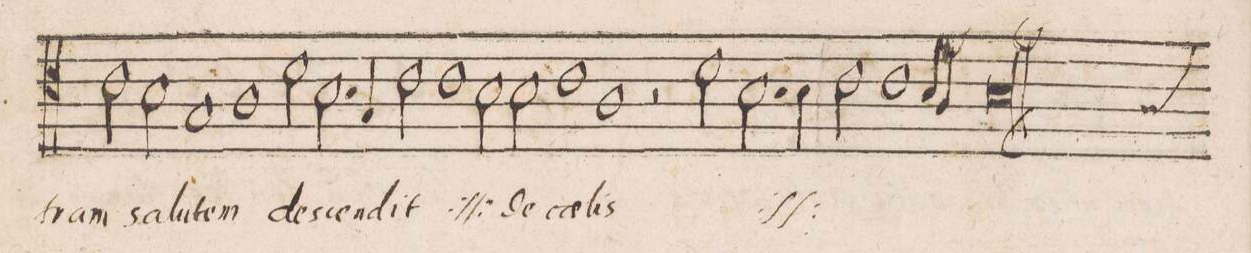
**kern	**text
*I"ALTVS	*
*clefC4	*
*k[]	*
*met(C|)	*
*M2/1	*
2c\	-tram
2B\	sa-
1G	-lu-
=66-	=66-
1A	-tem
2d\	de-
2.B\	-scen-
=67-	=67-
4G/	-dit
*	*ij
2c\	de-
1c	-scen-
=68-	=68-
2B\	-dit
*	*Xij
2B\	de
1c	cae-
=69-	=69-
1A	-lis
2r	.
*	*ij
2d\	de-
=70-	=70-
2.B\	-scen-
4B\	-dit
2c\	de
1c\	cae-
=71-	=71-
4B/	.
4A/	.
*custos:A	*
1Bl	-lis
*	*Xij
=72||	=72||
*-	*-
